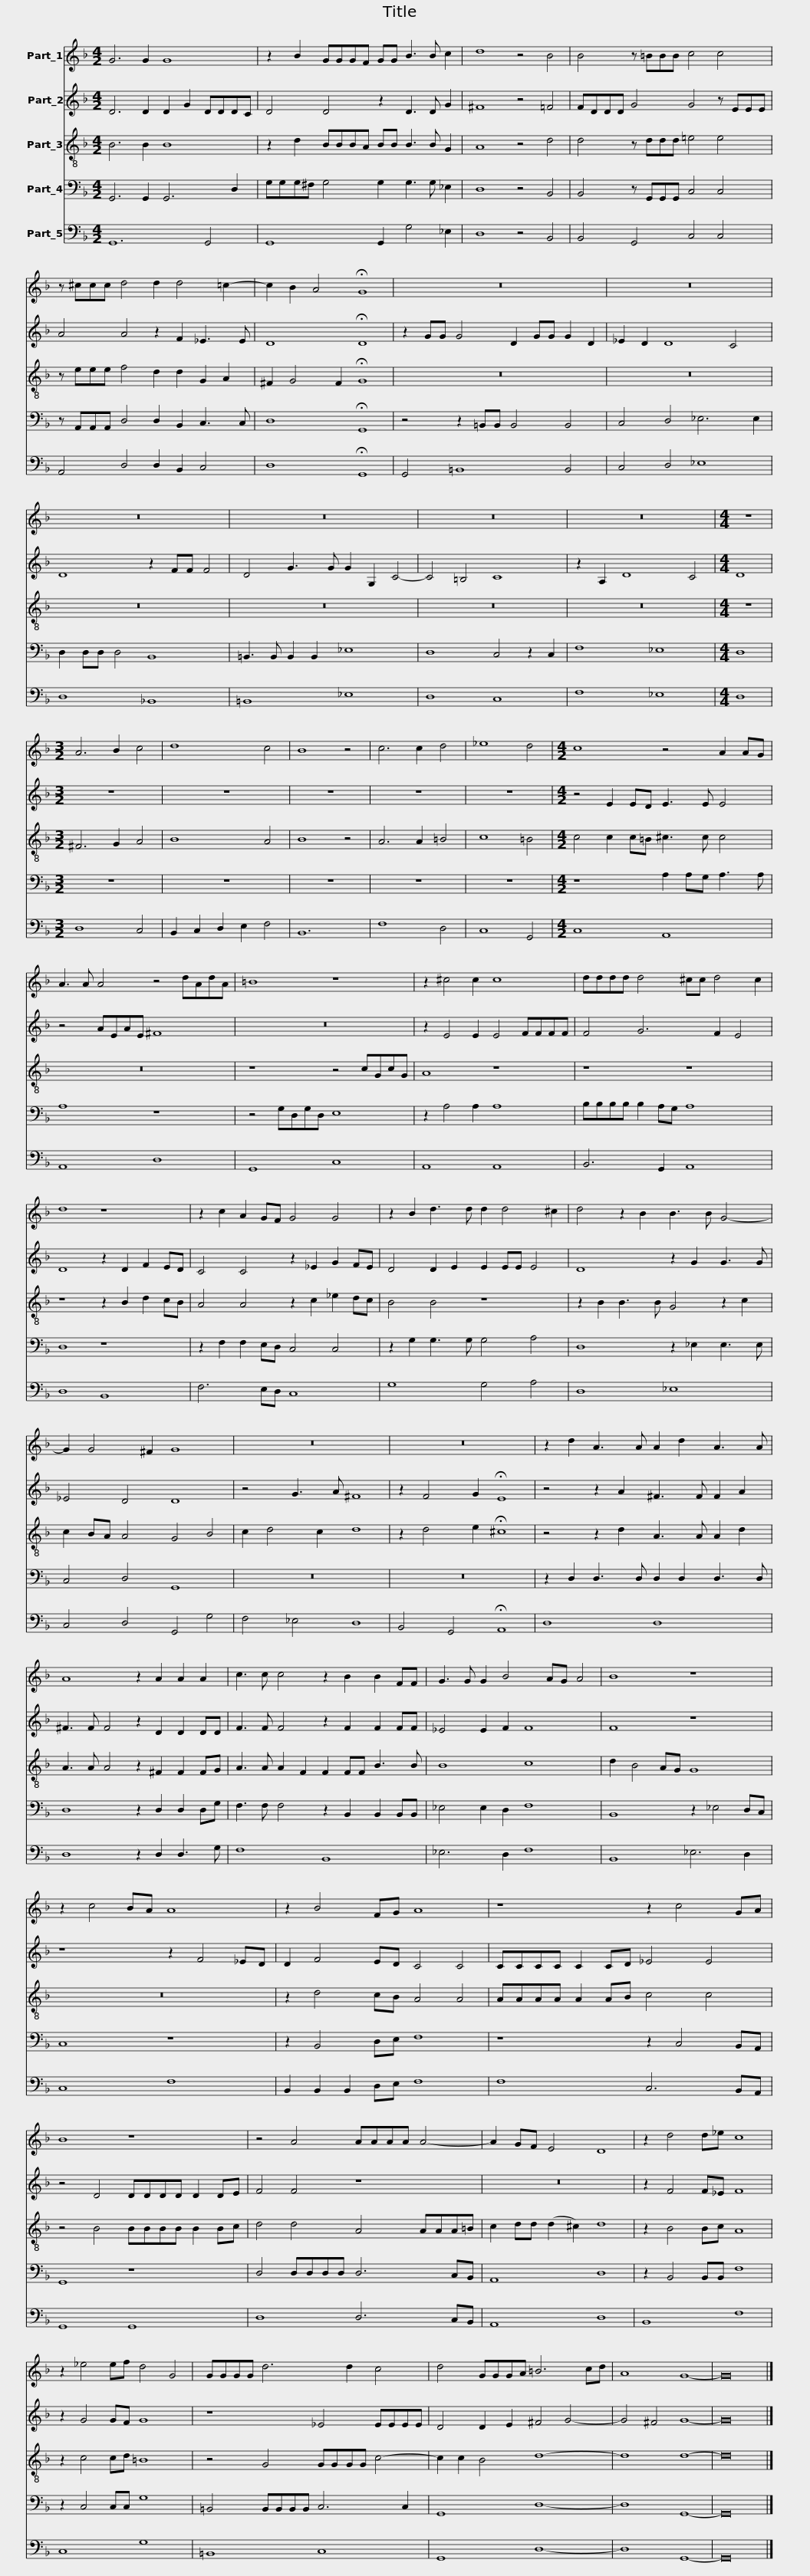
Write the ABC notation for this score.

X:1
%%score 1 2 3 4 5
L:1/8
M:4/2
I:linebreak $
K:F
V:1 treble
V:2 treble
V:3 treble-8
V:4 bass
V:5 bass
V:1
 G6 G2 G8 | z2 B2 GGGF GG B3 B c2 | d8 z4 B4 |$ B4 z =BBB c4 c4 |$ z ^ccc d4 d2 d4 =c2- | %5
 c2 B2 A4 !fermata!G8 | z16 | z16 |$ z16 |$ z16 | %10
 z16 | z16 |[M:4/4] z8 |[M:3/2] A6 B2 c4 | d8 c4 |$ %15
 B8 z4 | c6 c2 d4 | _e8 d4 |[M:4/2] c8 z4 A2 AG | A3 A A4 z4 dAdA |$ %20
 =B8 z8 | z2 ^c4 c2 c8 | dddd d4 ^cc d4 c2 | d8 z8 |$ z2 c2 A2 GF G4 G4 |$ %25
 z2 B2 d3 d d2 d4 ^c2 | d4 z2 B2 B3 B G4- | G2 G4 ^F2 G8 | z16 |$ z16 | %30
 z2 d2 A3 A A2 d2 A3 A |$ A8 z2 A2 A2 A2 | c3 c c4 z2 B2 B2 FF | G3 G G2 B4 AG A4 | B8 z8 |$ %35
 z2 c4 BA A8 |$ z2 B4 FG A8 | z8 z2 c4 GA | B8 z8 |$ z4 A4 AAAA A4- |$ %40
 A2 GF E4 D8 | z2 d4 d_e c8 | z2 _e4 ef d4 G4 | GGGG d6 d2 c4 |$ d4 GGGA =B6 cd | %45
 A8 G8- | G16 |] %47
V:2
 D6 D2 D2 G2 DDDC | D4 D4 z2 D3 D G2 | ^F8 z4 =F4 |$ FDDD G4 G4 z EEE |$ A4 A4 z2 F2 _E3 E | %5
 D8 !fermata!D8 | z2 GG G4 D2 GG G2 D2 | _E2 D2 D8 C4 |$ D8 z2 FF F4 |$ D4 G3 G G2 G,2 C4- | %10
 C4 =B,4 C8 | z2 A,2 D8 C4 |[M:4/4] D8 |[M:3/2] z12 | z12 |$ %15
 z12 | z12 | z12 |[M:4/2] z4 E2 ED E3 E E4 | z4 AEAE ^F8 |$ %20
 z16 | z2 E4 E2 E4 FFFF | F4 G6 F2 E4 | D8 z2 D2 F2 ED |$ C4 C4 z2 _E2 G2 FE |$ %25
 D4 D2 E2 E2 EE E4 | D8 z2 G2 G3 G | _E4 D4 D8 | z4 G3 A ^F8 |$ z2 F4 G2 !fermata!E8 | %30
 z4 z2 A2 ^F3 F F2 A2 |$ ^F3 F F4 z2 D2 D2 DD | F3 F F4 z2 F2 F2 FF | _E4 E2 F2 F8 | F8 z8 |$ %35
 z8 z2 F4 _ED |$ D2 F4 ED C4 C4 | CCCC C2 CD _E4 E4 | z4 D4 DDDD D2 DE |$ F4 F4 z8 |$ %40
 z16 | z2 F4 F_E F8 | z2 G4 GF G8 | z8 _E4 EEEE |$ D4 D2 E2 ^F4 G4- | %45
 G4 ^F4 G8- | G16 |] %47
V:3
 B6 B2 B8 | z2 d2 BBBA BB B3 B G2 | A8 z4 d4 |$ d4 z ddd =e4 e4 |$ z eee f4 d2 d2 G2 A2 | %5
 ^F2 G4 F2 !fermata!G8 | z16 | z16 |$ z16 |$ z16 | %10
 z16 | z16 |[M:4/4] z8 |[M:3/2] ^F6 G2 A4 | B8 A4 |$ %15
 B8 z4 | A6 A2 =B4 | c8 =B4 |[M:4/2] c4 c2 c=B ^c3 c c4 | z16 |$ %20
 z8 z4 cGcG | A8 z8 | z8 z8 | z8 z2 B2 d2 cB |$ A4 A4 z2 c2 _e2 dc |$ %25
 B4 B4 z8 | z2 B2 B3 B G4 z2 c2 | c2 BA A4 G4 B4 | c2 d4 c2 d8 |$ z2 d4 e2 !fermata!^c8 | %30
 z4 z2 d2 A3 A A2 d2 |$ A3 A A4 z2 ^F2 F2 FG | A3 A A2 F2 F2 FF B3 B | B8 c8 | d2 B4 AG G8 |$ %35
 z16 |$ z2 d4 cB A4 A4 | AAAA A2 AB c4 c4 | z4 B4 BBBB B2 Bc |$ d4 d4 A4 AAA=B |$ %40
 c2 dd (d2 ^c2) d8 | z2 B4 Bc A8 | z2 c4 cd =B8 | z4 G4 GGGG c4- |$ c2 c2 B4 d8- | %45
 d8 d8- | d16 |] %47
V:4
 G,,6 G,,2 G,,6 D,2 | G,G,G,^F, G,4 G,2 G,3 G, _E,2 | D,8 z4 B,,4 |$ B,,4 z G,,G,,G,, C,4 C,4 |$ z A,,A,,A,, D,4 D,2 B,,2 C,3 C, | %5
 D,8 !fermata!G,,8 | z4 z2 =B,,B,, B,,4 B,,4 | C,4 D,4 _E,6 E,2 |$ D,2 D,D, D,4 B,,8 |$ =B,,3 B,, B,,2 B,,2 _E,8 | %10
 D,8 C,4 z2 C,2 | F,8 _E,8 |[M:4/4] D,8 |[M:3/2] z12 | z12 |$ %15
 z12 | z12 | z12 |[M:4/2] z8 A,2 A,G, A,3 A, | A,8 z8 |$ %20
 z4 G,D,G,D, E,8 | z2 A,4 A,2 A,8 | B,B,B,B, B,2 A,G, A,8 | D,8 z8 |$ z2 F,2 F,2 E,D, C,4 C,4 |$ %25
 z2 G,2 G,3 G, G,4 A,4 | D,8 z2 _E,2 E,3 E, | C,4 D,4 G,,8 | z16 |$ z16 | %30
 z2 D,2 D,3 D, D,2 D,2 D,3 D, |$ D,8 z2 D,2 D,2 D,G, | F,3 F, F,4 z2 B,,2 B,,2 B,,B,, | _E,4 E,2 D,2 F,8 | B,,8 z2 _E,4 D,C, |$ %35
 C,8 z8 |$ z2 B,,4 D,E, F,8 | z8 z2 C,4 B,,A,, | G,,8 z8 |$ D,4 D,D,D,D, D,6 C,B,, |$ %40
 A,,8 D,8 | z2 B,,4 B,,B,, F,8 | z2 C,4 C,C, G,8 | =B,,4 B,,B,,B,,B,, C,6 C,2 |$ G,,8 D,8- | %45
 D,8 G,,8- | G,,16 |] %47
V:5
 G,,12 G,,4 | G,,8 G,,2 G,4 _E,2 | D,8 z4 B,,4 |$ B,,4 G,,4 C,4 C,4 |$ A,,4 D,4 D,2 B,,2 C,4 | %5
 D,8 !fermata!G,,8 | G,,4 =B,,8 B,,4 | C,4 D,4 _E,8 |$ D,8 _B,,8 |$ =B,,8 _E,8 | %10
 D,8 C,8 | F,8 _E,8 |[M:4/4] D,8 |[M:3/2] D,8 C,4 | B,,2 C,2 D,2 E,2 F,4 |$ %15
 B,,12 | F,8 D,4 | C,8 G,,4 |[M:4/2] C,8 A,,8 | A,,8 D,8 |$ %20
 G,,8 C,8 | A,,8 A,,8 | B,,6 G,,2 A,,8 | D,8 B,,8 |$ F,6 E,D, C,8 |$ %25
 G,8 G,4 A,4 | D,8 _E,8 | C,4 D,4 G,,4 G,4 | F,4 _E,4 D,8 |$ B,,4 G,,4 !fermata!A,,8 | %30
 D,8 D,8 |$ D,8 z2 D,2 D,3 G, | F,8 B,,8 | _E,6 D,2 F,8 | B,,8 _E,6 D,2 |$ %35
 C,8 F,8 |$ B,,2 B,,2 B,,2 D,E, F,8 | F,8 C,6 B,,A,, | G,,8 G,,8 |$ D,8 D,6 C,B,, |$ %40
 A,,8 D,8 | B,,8 F,8 | C,8 G,8 | =B,,8 C,8 |$ G,,8 D,8- | %45
 D,8 G,,8- | G,,16 |] %47
